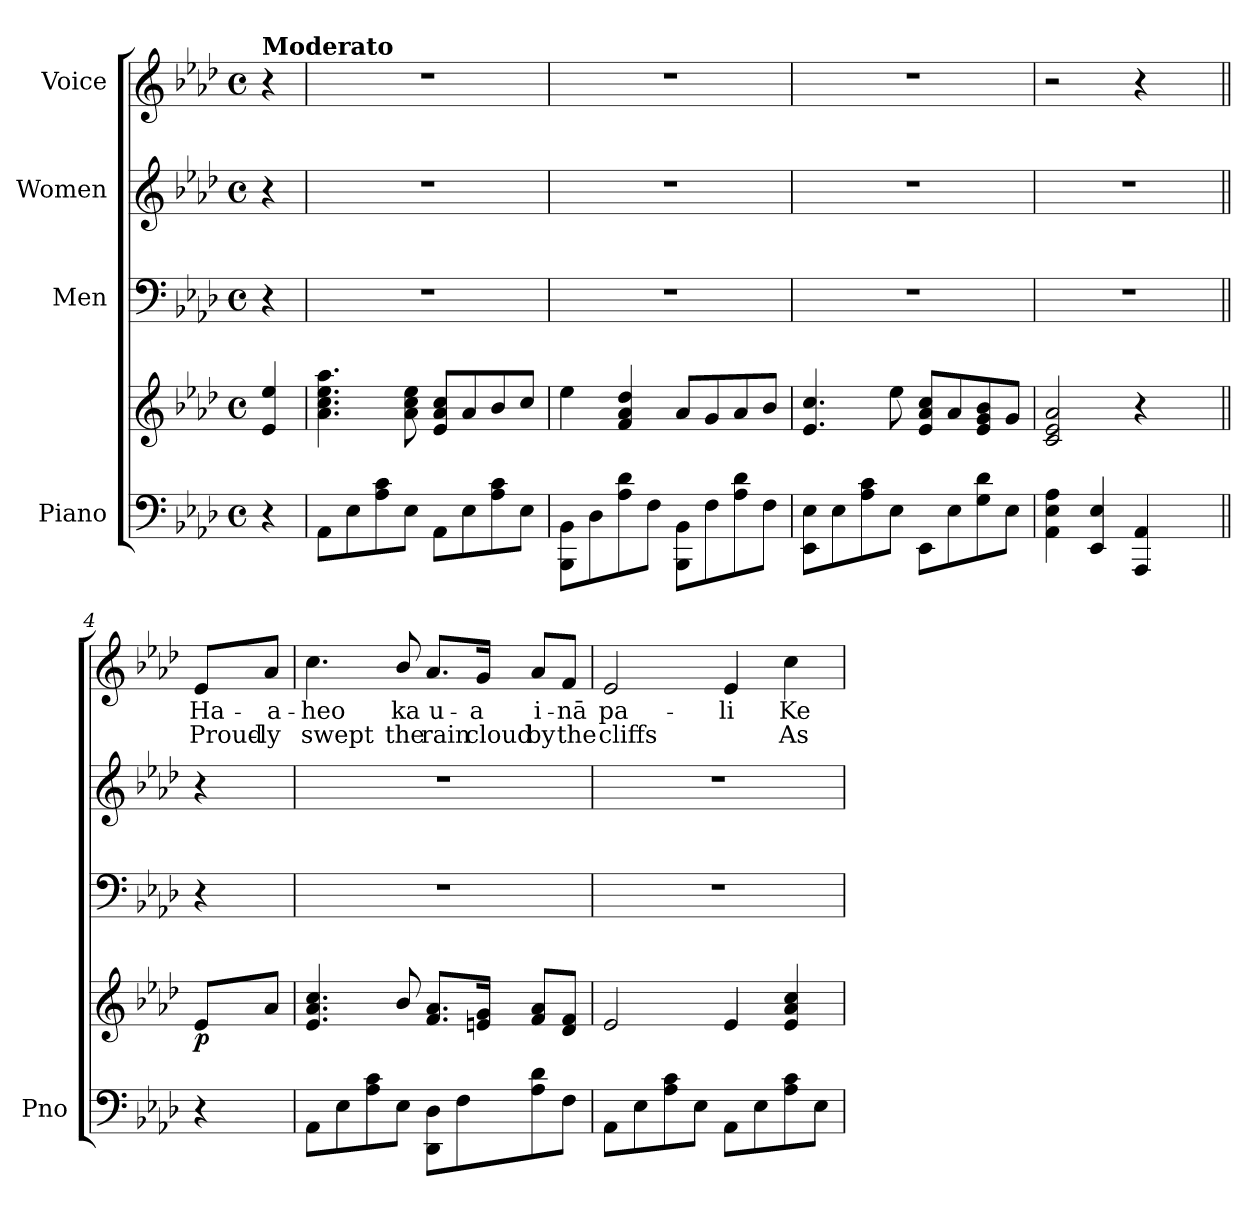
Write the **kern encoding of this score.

**kern	**kern	**dynam	**kern	**kern	**kern	**text	**text	**dynam
*part4	*part4	*part4	*part3	*part2	*part1	*part1	*part1	*part1
*staff5	*staff4	*staff4/5	*staff3	*staff2	*staff1	*staff1	*staff1	*staff1
*I"Piano	*	*	*I"Men	*I"Women	*I"Voice	*	*	*
*I'Pno	*	*	*	*	*	*	*	*
*clefF4	*clefG2	*	*clefF4	*clefG2	*clefG2	*	*	*
*k[b-e-a-d-]	*k[b-e-a-d-]	*	*k[b-e-a-d-]	*k[b-e-a-d-]	*k[b-e-a-d-]	*	*	*
*M4/4	*M4/4	*	*M4/4	*M4/4	*M4/4	*	*	*
*met(c)	*met(c)	*	*met(c)	*met(c)	*met(c)	*	*	*
=	=	=	=	=	=	=	=	=
!	!	!	!	!	!LO:TX:a:B:t=Moderato	!	!	!
4r	4e-/ 4ee-/	.	4r	4r	4r	.	.	.
=1	=1	=1	=1	=1	=1	=1	=1	=1
8AA-\L	4.a-\ 4.cc\ 4.ee-\ 4.aa-\	.	1r	1r	1r	.	.	.
8E-\	.	.	.	.	.	.	.	.
8A-\ 8c\	.	.	.	.	.	.	.	.
8E-\J	8a-\ 8cc\ 8ee-\	.	.	.	.	.	.	.
8AA-\L	8e-/ 8a-/ 8cc/L	.	.	.	.	.	.	.
8E-\	8a-/	.	.	.	.	.	.	.
8A-\ 8c\	8b-/	.	.	.	.	.	.	.
8E-\J	8cc/J	.	.	.	.	.	.	.
=2	=2	=2	=2	=2	=2	=2	=2	=2
8BBB-\ 8BB-\L	4ee-\	.	1r	1r	1r	.	.	.
8D-\	.	.	.	.	.	.	.	.
8A-\ 8d-\	4f/ 4a-/ 4dd-/	.	.	.	.	.	.	.
8F\J	.	.	.	.	.	.	.	.
8BBB-\ 8BB-\L	8a-/L	.	.	.	.	.	.	.
8F\	8g/	.	.	.	.	.	.	.
8A-\ 8d-\	8a-/	.	.	.	.	.	.	.
8F\J	8b-/J	.	.	.	.	.	.	.
=3	=3	=3	=3	=3	=3	=3	=3	=3
8EE-\ 8E-\L	4.e-/ 4.cc/	.	1r	1r	1r	.	.	.
8E-\	.	.	.	.	.	.	.	.
8A-\ 8c\	.	.	.	.	.	.	.	.
8E-\J	8ee-\	.	.	.	.	.	.	.
8EE-\L	8e-/ 8a-/ 8cc/L	.	.	.	.	.	.	.
8E-\	8a-/	.	.	.	.	.	.	.
8G\ 8d-\	8e-/ 8g/ 8b-/	.	.	.	.	.	.	.
8E-\J	8g/J	.	.	.	.	.	.	.
=4	=4	=4	=4	=4	=4	=4	=4	=4
4AA-\ 4E-\ 4A-\	2c/ 2e-/ 2a-/	.	1r	1r	2r	.	.	.
4EE-/ 4E-/	.	.	.	.	.	.	.	.
4AAA-/ 4AA-/	4r	.	.	.	4r	.	.	.
4ryy	4ryy	.	.	.	4ryy	.	.	.
=4X1||	=4X1||	=4X1||	=4X1||	=4X1||	=4X1||	=4X1||	=4X1||	=4X1||
!	!	!LO:DY:b	!	!	!	!	!	!LO:DY:a
!	!	!	!	!	!	!	!	!LO:DY:n=1:a
4r	8e-/L	p	4r	4r	8e-/L	Ha-	Proud-	p other-dynamics
.	8a-/J	.	.	.	8a-/J	-a-	-ly	.
=5	=5	=5	=5	=5	=5	=5	=5	=5
8AA-\L	4.e-/ 4.a-/ 4.cc/	.	1r	1r	4.cc\	-heo	swept	.
8E-\	.	.	.	.	.	.	.	.
8A-\ 8c\	.	.	.	.	.	.	.	.
8E-\J	8b-/	.	.	.	8b-/	ka	the	.
8DD-\ 8D-\L	8.f/ 8.a-/L	.	.	.	8.a-/L	u-	rain	.
8F\	.	.	.	.	.	.	.	.
.	16en/ 16g/Jk	.	.	.	16g/Jk	-a	cloud	.
8A-\ 8d-\	8f/ 8a-/L	.	.	.	8a-/L	i-	by	.
8F\J	8d-/ 8f/J	.	.	.	8f/J	-nā	the	.
=6	=6	=6	=6	=6	=6	=6	=6	=6
8AA-\L	2e-/	.	1r	1r	2e-/	pa-	cliffs	.
8E-\	.	.	.	.	.	.	.	.
8A-\ 8c\	.	.	.	.	.	.	.	.
8E-\J	.	.	.	.	.	.	.	.
8AA-\L	4e-/	.	.	.	4e-/	-li	.	.
8E-\	.	.	.	.	.	.	.	.
8A-\ 8c\	4e-/ 4a-/ 4cc/	.	.	.	4cc\	Ke	As	.
8E-\J	.	.	.	.	.	.	.	.
=	=	=	=	=	=	=	=	=
*-	*-	*-	*-	*-	*-	*-	*-	*-
